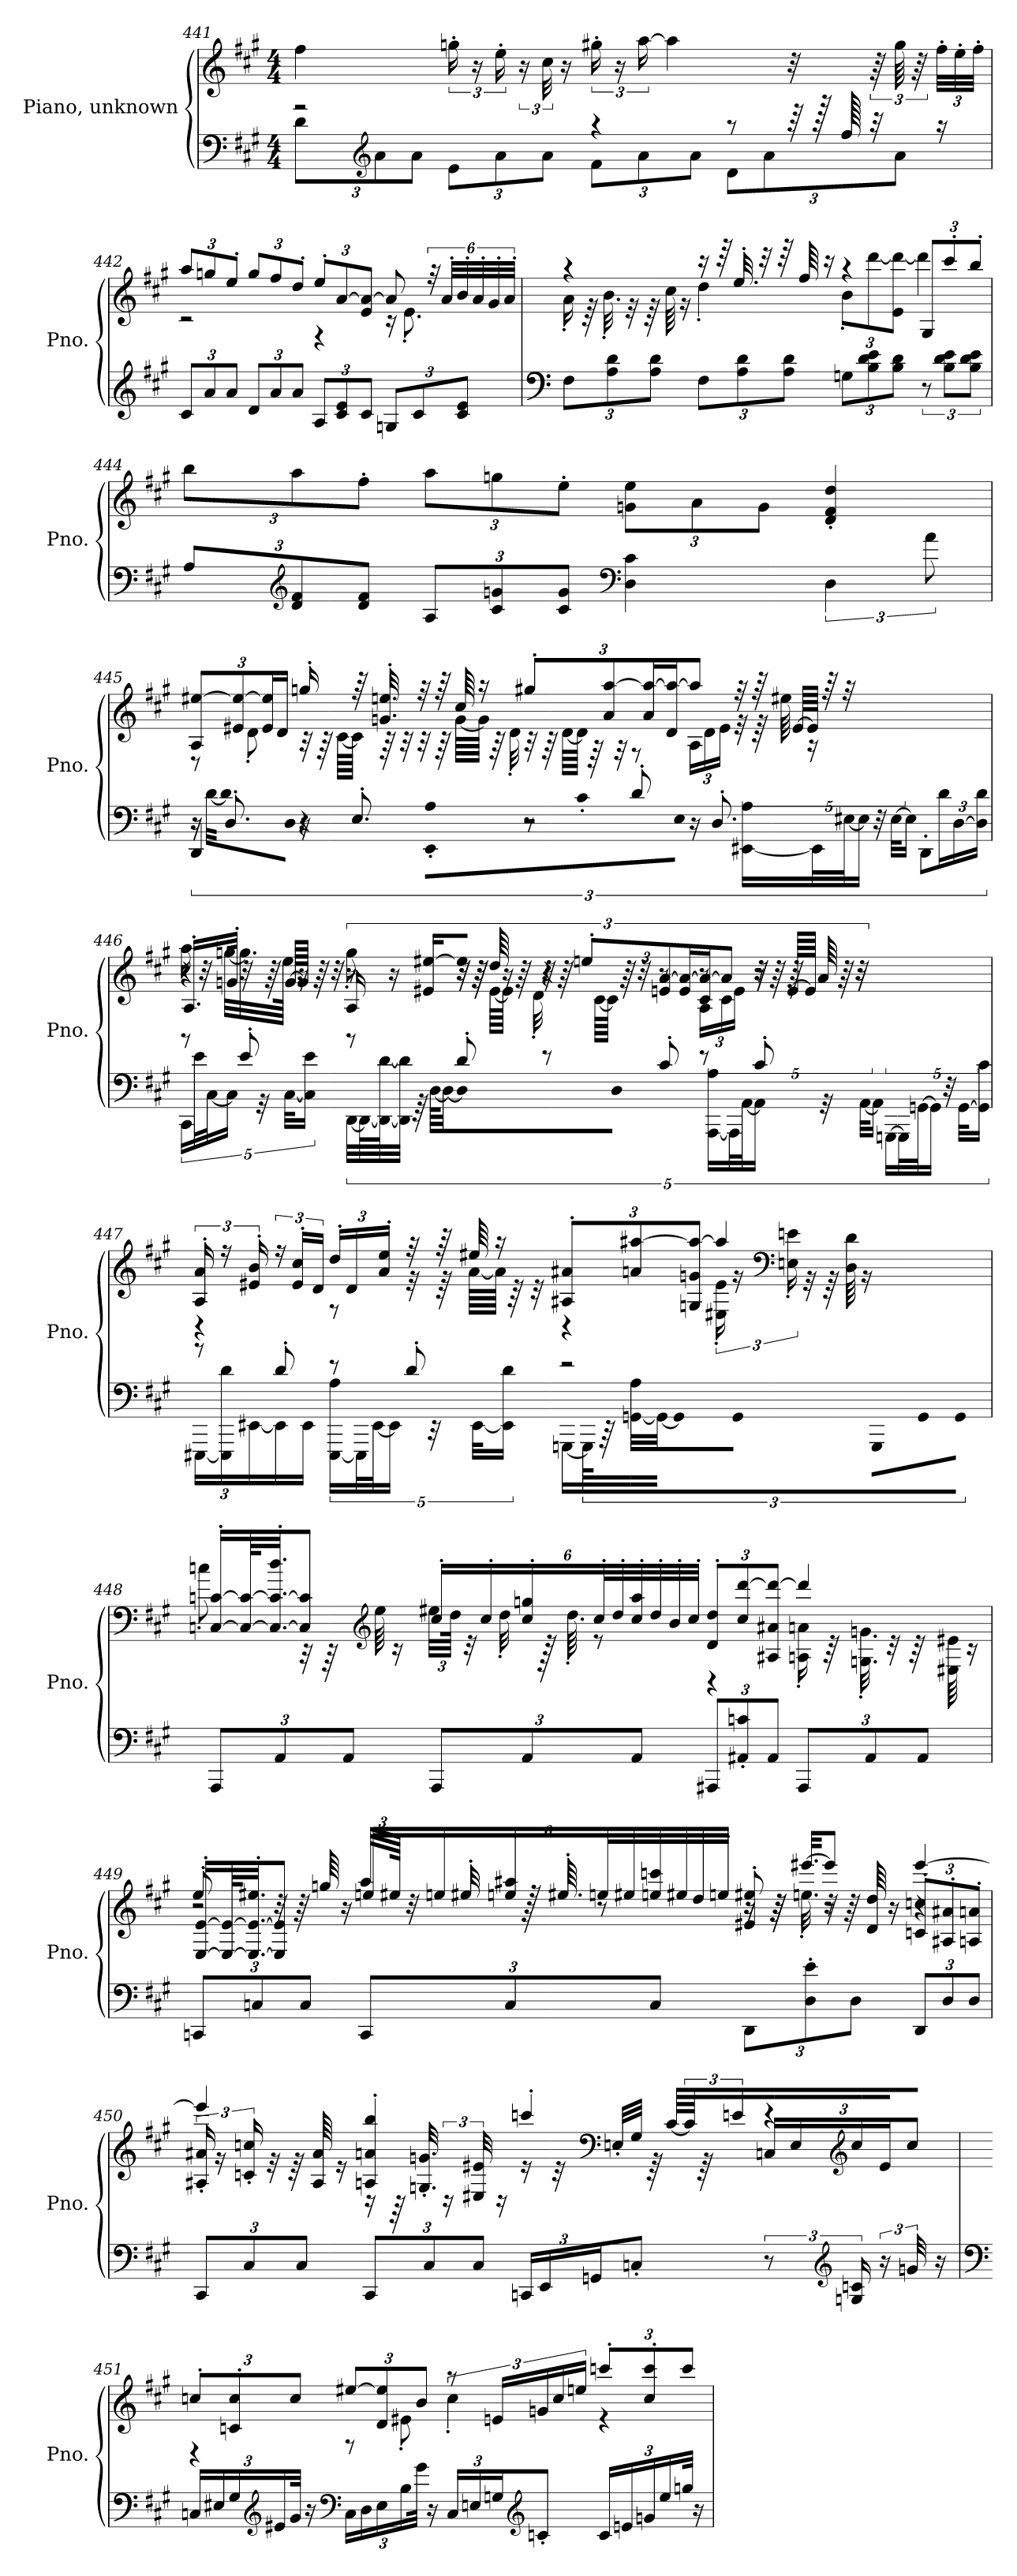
**kern	**kern
*part1	*part1
*staff2	*staff1
*I"Piano, unknown	*
*I'Pno.	*
!!LO:PB:g=z
*clefF4	*clefG2
*k[f#c#g#]	*k[f#c#g#]
*M4/4	*M4/4
=441	=441
*^	*
*	*Xbrackettup	*
2r	12d\L	4ff#\
*clefG2	*	*
.	12a\	.
.	12a\J	.
.	12e\L	24ggn'\
.	.	24r
.	12a\	24ee'\
.	.	24r
.	12a\J	48cc#\
.	.	16r
4r	12f#\L	24gg#X'\
.	.	24r
.	12a\	[24aa\
.	.	4aa\]
.	12a\J	.
8r	12d\L	.
.	12a\	.
64r	.	32r
128r	.	.
128ff#/	.	.
32r	.	96r
.	12a\J	96gg#\
.	.	96r
*	*	*Xbrackettup
16r	.	48ff#'\LLL
.	.	48ee'\
.	.	48ff#'\JJJ
*v	*v	*
!!LO:LB:g=z
=442	=442
*	*^
12c#/L	12aa/L	2r
12a/	12ggn/	.
12a/J	12ee'/J	.
12d/L	12gg/L	.
12a/	12ff#/	.
12a/J	12dd'/J	.
12A/L	12ee'/L	4r
12c#/ 12e/	[12a/	.
12c#/J	12e/ 12a/_J	.
12Gn/L	8a/]	16r
.	.	8.e'\
12c#/	.	.
*	*brackettup	*
.	48r	.
.	48a'/LLL	.
12c#/ 12e/J	48b'/	.
*	*Xbrackettup	*
.	48a'/	.
.	48g#'/	.
.	48a'/JJJ	.
!!LO:LB:g=z	!!
=443	=443	=443
*clefF4	*	*
12F#\L	4r	16a'\
.	.	64r
.	.	32.b'\
12A\ 12d\	.	.
.	.	32r
.	.	64r
12A\ 12d\J	.	.
.	.	64cc#\
.	.	16r
12F#\L	16r	4dd'\
.	64r	.
.	32.ee'/	.
12A\ 12d\	.	.
.	32r	.
.	64r	.
12A\ 12d\J	.	.
.	64ff#/	.
.	16r	.
12Gn\L	4r	12b'\L
12B\ 12d\ 12e\	.	[12ddd\
12B\ 12d\J	.	12e\ 12ddd\_J
*brackettup	*	*
12r	12G#/L	4ddd\]
12B\ 12d\ 12e\L	12ccc#'/	.
12B\ 12d\ 12e\J	12bb'/J	.
*	*v	*v
=444	=444
*Xbrackettup	*
12A/L	12bb\L
*clefG2	*
12d/ 12f#/	12aa\
12d/ 12f#/J	12ff#'\J
12A/L	12aa\L
12c#/ 12gn/	12ggn\
12c#/ 12g/J	12ee'\J
*clefF4	*
4D\ 4c#\	12gn\ 12ee\L
.	12a\
.	12g\J
*brackettup	*
6D\	4d/' 4f#/' 4dd/'
12a\	.
!!LO:LB:g=z
=445	=445
*^	*^
*	*^	*	*
16r	24r	4DD/	12A/ [12ee#X/L	8r
.	[48d\KKL	.	.	.
8.D'/	8d\]	.	.	.
.	.	.	12e#X/ 12ee#/_	.
.	.	.	.	8d'\
.	.	.	24e#/ 24ee#/]L	.
.	16D\Jk	.	.	.
.	.	.	24d/JJ	.
16r	8EE\' 8A\'L	4r	16ggn'/	32r
.	.	.	.	64r
.	.	.	.	[64c#\LLLL
8.E'/	.	.	64r	64c#\JJJJ]
.	.	.	32.gn/' 32.een/'	64r
.	.	.	.	32r
.	16c#'\L	.	32r	32r
.	.	.	64r	64r
.	.	.	64cc#/	[64g\LLLL
.	16E\JJ	.	16r	64g\JJJJ]
.	.	.	.	64r
.	.	.	.	32d'\
8r	[20EE#X\ 20A\LL	2r	12gg#X'/L	32r
.	.	.	.	64r
.	.	.	.	[64d\LLLL
.	40EE#\L]	.	.	.
.	.	.	.	64d\JJJJ]
.	[40E#X\J	.	.	.
.	.	.	.	64r
.	.	.	12a/ [12aa/	.
.	.	.	.	32r
.	20E#\JJ]	.	.	.
8d'/	.	.	.	8r
.	40r	.	.	.
.	.	.	24a/ 24aa/_L	.
.	[40E#\KLL	.	.	.
.	20E#\JJ]	.	.	.
.	.	.	24d/ 24aa/_J	.
16r	8DD'\L	.	8aa/J]	24A\LL
.	.	.	.	24d\
8.D'/	.	.	.	.
.	.	.	.	24e#\JJ
*	*Xbrackettup	*	*	*
.	24d\L	.	32r	32r
.	.	.	64r	64r
.	[24D\	.	.	.
.	.	.	[64e#/LLLL	64ee#X\
.	.	.	64e#/JJJJ]	16r
.	.	.	64r	.
.	24D\] 24d\JJ	.	.	.
.	.	.	32r	.
*	*v	*v	*	*
*	*	*v	*v
!!LO:LB:g=z
=446	=446	=446
*	*brackettup	*
*	*	*^
*	*	*	*^
8r	20CC#\LL	4r	16aa\	16.A'/LL
.	40e\L	.	.	.
.	.	.	32r	.
.	[40C#\J	.	.	.
.	.	.	[32ggn\LLL	32gn'/JJk
.	20C#\JJ]	.	.	.
8e'/	.	.	32.gg\]	32r
.	40r	.	.	.
.	.	.	.	64r
.	.	.	64ee\JJJk	[64g/LLLL
.	[40C#\KLL	.	.	.
.	.	.	16r	64g/JJJJ]
.	20C#\] 20e\JJ	.	.	.
.	.	.	.	64r
.	.	.	.	32r
*	*	*	*	*brackettup
8r	[40DD\LLL	8r	8gg'\	24A/
.	80DD\L_	.	.	.
.	80DD\_ [80d\J	.	.	.
.	.	.	.	24r
.	40DD\] 40d\]JJJ	.	.	.
.	80r	.	.	.
.	.	.	.	24e#X/ [24ee#X/KL
.	[80D\KLLL	.	.	.
.	40D\J_	.	.	.
8d'/	16D\]	32r	32r	8ee#/J]
.	.	64r	64r	.
.	.	64dd/	[64e#\LLLL	.
.	16D\JJ	16r	64e#\JJJJ]	.
.	.	.	64r	.
.	.	.	32d'\	.
*	*	*	*	*Xbrackettup
8r	[20AAA\ 20A\LL	4r	32r	12een'/L
.	.	.	64r	.
.	.	.	[64c#\LLLL	.
.	40AAA\L]	.	.	.
.	.	.	64c#\JJJJ]	.
.	[40AA\J	.	.	.
.	.	.	64r	.
.	.	.	.	12en/ [12a/
.	.	.	32r	.
.	20AA\JJ]	.	.	.
8c#'/	.	.	8r	.
.	40r	.	.	.
.	.	.	.	24e/ 24a/_L
.	[40AA\KLL	.	.	.
.	20AA\JJ]	.	.	.
.	.	.	.	24c#/ 24a/_J
8r	[20GGGn\LL	8r	24A\LL	8a/J]
.	.	.	24c#\	.
.	40GGG\L]	.	.	.
.	[40GGn\J	.	.	.
.	.	.	24e\JJ	.
.	20GG\JJ]	.	.	.
8c#'/	.	32r	8r	32r
.	40r	.	.	.
.	.	64r	.	64r
.	.	64a/	.	[64e/LLLL
.	[40GG\KLL	.	.	.
.	.	16r	.	64e/JJJJ]
.	20GG\] 20c#\JJ	.	.	.
.	.	.	.	64r
.	.	.	.	32r
*	*	*v	*v	*v
!!LO:LB:g=z
=447	=447	=447
*	*Xbrackettup	*brackettup
*	*	*^
8r	[24EEE#X\LL	24A/' 24a/'	4r
.	24EEE#\] 24d\	24r	.
.	[24EE#X\	24e#X/' 24b/'	.
8d'/	16EE#\]	24r	.
.	.	24e#/' 24cc#/'LL	.
.	16EE#\JJ	.	.
.	.	24d/JJ	.
*	*brackettup	*Xbrackettup	*
8r	[20EEE#\ 20A\LL	24dd'/LL	8r
.	.	24d/	.
.	40EEE#\L]	.	.
.	[40EE#\J	.	.
.	.	24a/' 24ee/'JJ	.
.	20EE#\JJ]	.	.
8d'/	.	32r	32r
.	40r	.	.
.	.	64r	64r
.	.	64ee#X/	[64a\LLLL
.	[40EE#\KLL	.	.
.	.	16r	64a\JJJJ]
.	20EE#\] 20d\JJ	.	.
.	.	.	64r
.	.	.	32r
2r	[16GGGn\LL	12A#X/' 12a#X/'L	4r
.	96GGG\JJkk]	.	.
.	96r	.	.
.	[48GGn\ 48A\LLL	12an/ [12aa#X/	.
.	48GG\J_	.	.
.	16GG\]	.	.
.	.	12Gn/ 12gn/ 12aa#/_J	.
.	16GG\JJ	.	.
*	*	*	*brackettup
.	16GGG\KL	4aa#/]	24E#X\' 24e#\'
.	.	.	24r
.	8GG\	.	.
*	*	*clefF4	*
.	.	.	24En\' 24en\'
.	.	.	32r
.	.	.	64r
.	.	.	64D\ 64d\
.	16GG\Jk	.	16r
*v	*v	*	*
!!LO:PB:g=z	!!
=448	=448	=448
*Xbrackettup	*	*
12AAA/L	[16Cn/' [16cn/'LL	8ccn'\
.	64C/_ 64c/_KL	.
.	32.C/_' 32.c/_' 32.dd/'JJ	.
12AA/	.	.
.	8C/] 8c/]J	32r
.	.	64r
12AA/J	.	.
*	*clefG2	*
.	.	64ee\
.	.	16r
*	*Xbrackettup	*
12AAA/L	24cc'/LL	48ee#X\LLL
.	.	96dd\JJJk
.	.	32r
.	24cc'/	.
.	.	32dd'\
12AA/	24cc/' 24ggn/'	.
.	.	128r
.	.	64.dd'\
.	48cc'/L	8r
.	48dd'/	.
12AA/J	48cc/' 48aa/'	.
.	48dd'/	.
.	48b'/	.
.	48cc'/JJJ	.
12AAA#X/L	12d/' 12dd/'L	4r
12AA#X/' 12cn/'	12cc/ [12ddd/	.
12AA#/J	12A#X/ 12a#X/ 12ddd/_J	.
12AAA#/L	4ddd/]	16An\' 16an\'
.	.	64r
.	.	32.Gn\' 32.gn\'
12AA#/	.	.
.	.	32r
.	.	64r
12AA#/J	.	.
.	.	64E#X\ 64e#X\
.	.	16r
!!LO:LB:g=z
=449	=449	=449
*	*	*^
12CCn/L	8ee'/	2r	[16E/' [16e/'LL
.	.	.	64E/_ 64e/_KL
.	.	.	32.E/_' 32.e/_' 32.ee#X/'JJ
12Cn/	.	.	.
.	32r	.	8E/] 8e/]J
.	64r	.	.
12C/J	.	.	.
.	64ggn/	.	.
.	16r	.	.
12CC/L	48aa/LLL	.	24een'/LL
.	96ee#X/JJJk	.	.
.	32r	.	.
.	.	.	24een'/
.	32ee#X'/	.	.
12C/	.	.	24een/' 24aa#X/'
.	128r	.	.
.	64.ee#X'/	.	.
.	8r	.	48een'/L
.	.	.	48ee#X'/
12C/J	.	.	48een/' 48cccn/'
.	.	.	48ee#X'/
.	.	.	48dd'/
.	.	.	48een'/JJJ
12DD\L	16r	16r	8e#X/' 8ee#X/'
.	64r	64r	.
.	[32.eee#X/KKL	32.een'\	.
12D\' 12e\'	.	.	.
.	8eee#/J]	8r	32r
.	.	.	64r
12D\J	.	.	.
.	.	.	64d/ 64dd/
.	.	.	16r
12DD/L	[4eee#/	4r	12cn/' 12ccn/'L
12D/	.	.	12A#X/' 12a#X/'
12D/J	.	.	12An/' 12an/'J
*	*	*v	*v
!!LO:LB:g=z
=450	=450	=450
*	*	*brackettup
12CC#/L	4eee#/]	24A#X/' 24a#X/'
.	.	24r
12C#/	.	24cn/' 24ccn/'
.	.	32r
.	.	64r
12C#/J	.	.
.	.	64A#/ 64a#/
.	.	16r
12CC#/L	4An/' 4an/' 4bb/'	16r
.	.	64r
.	.	32.Gn/' 32.gn/'
12C#/	.	.
.	.	24r
12C#/J	.	48E#X/ 48e#X/
.	.	16r
24CCn/LL	4cccn'/	16r
24EE/	.	.
.	.	32r
24GGn/J	.	.
*	*clefF4	*
.	.	32En'/LLL
8Cn'/J	.	32G/JJJ
.	.	64r
.	.	[64c/LLLL
.	.	96c/JJJJ]
.	.	96r
.	.	24en/
*brackettup	*	*Xbrackettup
12r	4r	24Cn/LL
.	.	24E/
*clefG2	*clefG2	*
24Gn/ 24cn/	.	24cc/
24r	.	24e/J
48gn/	.	12cc/J
16r	.	.
!!LO:LB:g=z	!!
=451	=451	=451
*clefF4	*	*
*Xbrackettup	*	*
24Cn/LL	12ccn'/L	4r
24E#X/	.	.
24G#/	12cn/' 12cc/'	.
*clefG2	*	*
24e#X/	.	.
48g#/JJk	12cc/J	.
16r	.	.
*clefF4	*	*
24C\LL	[12ee#X/L	8r
24D\	.	.
24E#\	12d/ 12ee#/]	.
24B\	.	8e#X'\
48g#\JJk	12b/J	.
16r	.	.
*	*brackettup	*
24C/LL	12r	4cc'\
24En/	.	.
24Gn/J	24en/LL	.
*clefG2	*	*
*	*Xbrackettup	*
8cn'/J	24gn/	.
.	24cc/	.
.	24een/JJ	.
24c/LL	12cccn'/L	4r
24en/	.	.
24gn/	12cc/' 12ccc/'	.
24ee/	.	.
48ggn/JJk	12ccc/J	.
16r	.	.
*	*v	*v
=	=
*-	*-
